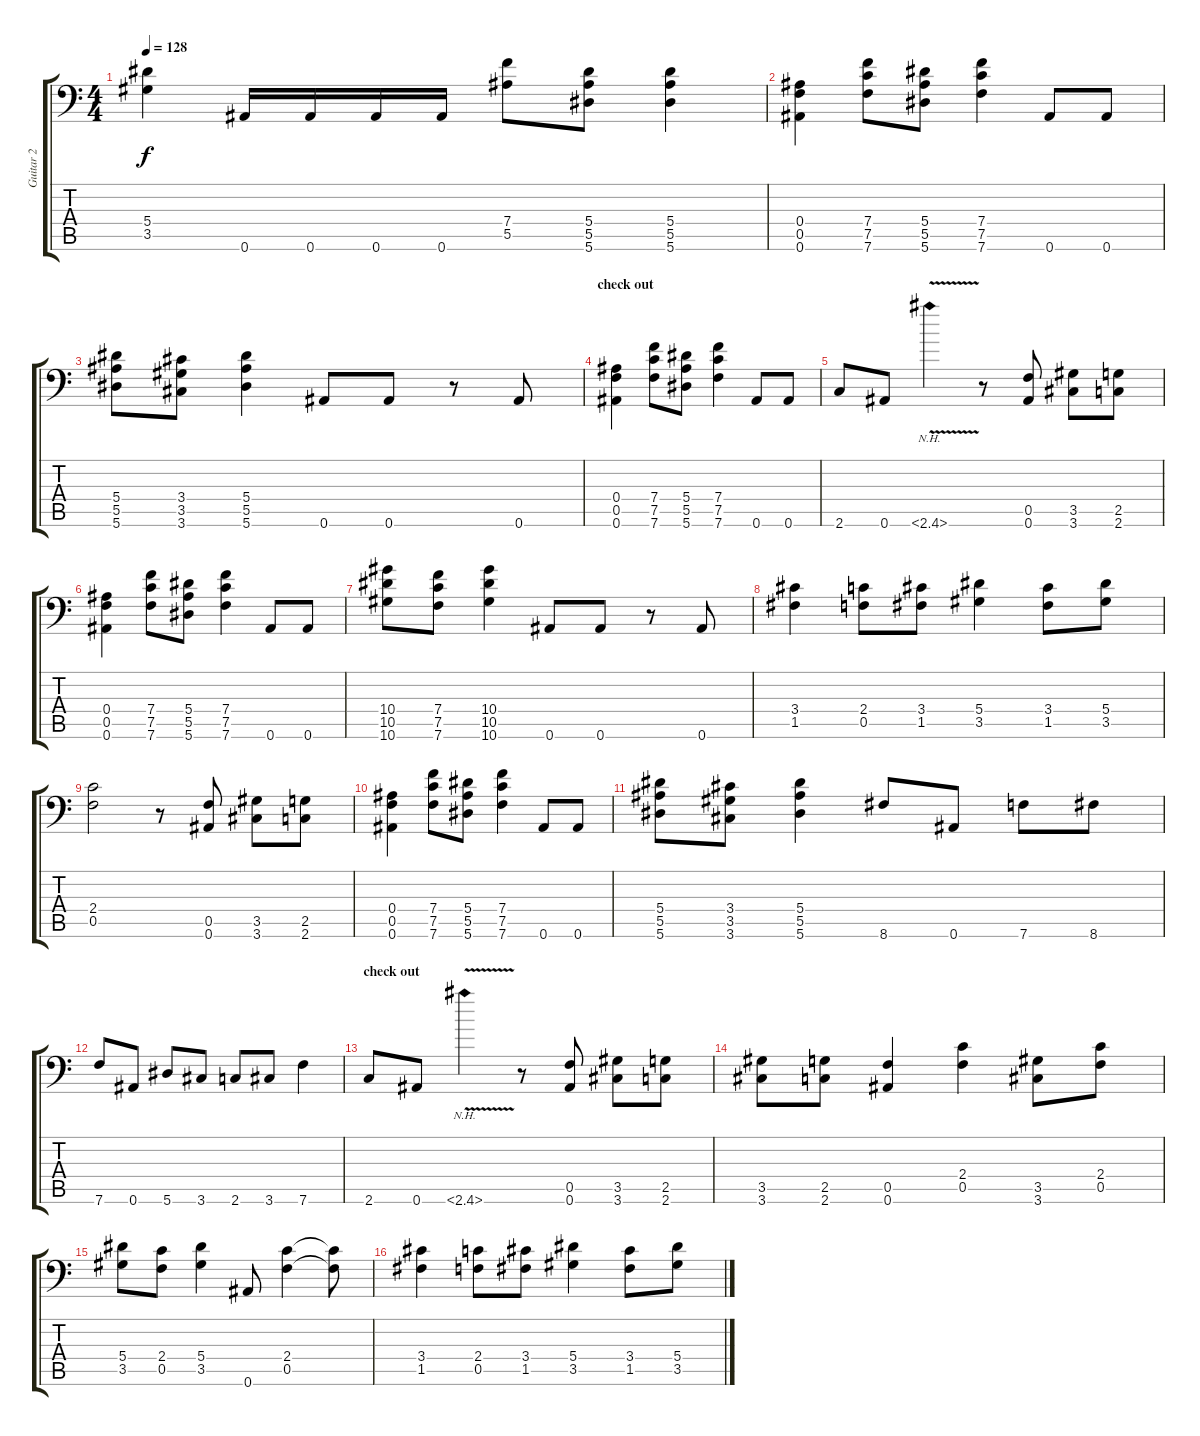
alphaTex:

\track ("Guitar 2" "Guitar 2") {instrument overdrivenguitar}
\staff {score tabs}
\tuning (C4 G3 Eb3 Bb2 F2 Bb1) {hide}
\ts (4 4)
\tempo 128
\clef f4
\ks c
(5.4 3.5).4{dy f} 0.6.16 0.6.16 0.6.16 0.6.16 (7.4 5.5).8 (5.4 5.5 5.6).8 (5.4 5.5 5.6).4 |
(0.4 0.5 0.6).4 (7.4 7.5 7.6).8 (5.4 5.5 5.6).8 (7.4 7.5 7.6).4 0.6.8 0.6.8 |
(5.4 5.5 5.6).8 (3.4 3.5 3.6).8 (5.4 5.5 5.6).4 0.6.8 0.6.8 r.8 0.6.8 |
\section ("" "check out")
(0.4 0.5 0.6).4 (7.4 7.5 7.6).8 (5.4 5.5 5.6).8 (7.4 7.5 7.6).4 0.6.8 0.6.8 |
2.6.8 0.6.8 2.6{nh v}.4 r.8 (0.5 0.6).8 (3.5 3.6).8 (2.5 2.6).8 |
(0.4 0.5 0.6).4 (7.4 7.5 7.6).8 (5.4 5.5 5.6).8 (7.4 7.5 7.6).4 0.6.8 0.6.8 |
(10.4 10.5 10.6).8 (7.4 7.5 7.6).8 (10.4 10.5 10.6).4 0.6.8 0.6.8 r.8 0.6.8 |
(3.4 1.5).4 (2.4 0.5).8 (3.4 1.5).8 (5.4 3.5).4 (3.4 1.5).8 (5.4 3.5).8 |
(2.4 0.5).2 r.8 (0.5 0.6).8 (3.5 3.6).8 (2.5 2.6).8 |
(0.4 0.5 0.6).4 (7.4 7.5 7.6).8 (5.4 5.5 5.6).8 (7.4 7.5 7.6).4 0.6.8 0.6.8 |
(5.4 5.5 5.6).8 (3.4 3.5 3.6).8 (5.4 5.5 5.6).4 8.6.8 0.6.8 7.6.8 8.6.8 |
7.6.8 0.6.8 5.6.8 3.6.8 2.6.8 3.6.8 7.6.4 |
\section ("" "check out")
2.6.8 0.6.8 2.6{nh v}.4 r.8 (0.5 0.6).8 (3.5 3.6).8 (2.5 2.6).8 |
(3.5 3.6).8 (2.5 2.6).8 (0.5 0.6).4 (2.4 0.5).4 (3.5 3.6).8 (2.4 0.5).8 |
(5.4 3.5).8 (2.4 0.5).8 (5.4 3.5).4 0.6.8 (2.4 0.5).4 (2.4{t} 0.5{t}).8 |
(3.4 1.5).4 (2.4 0.5).8 (3.4 1.5).8 (5.4 3.5).4 (3.4 1.5).8 (5.4 3.5).8
